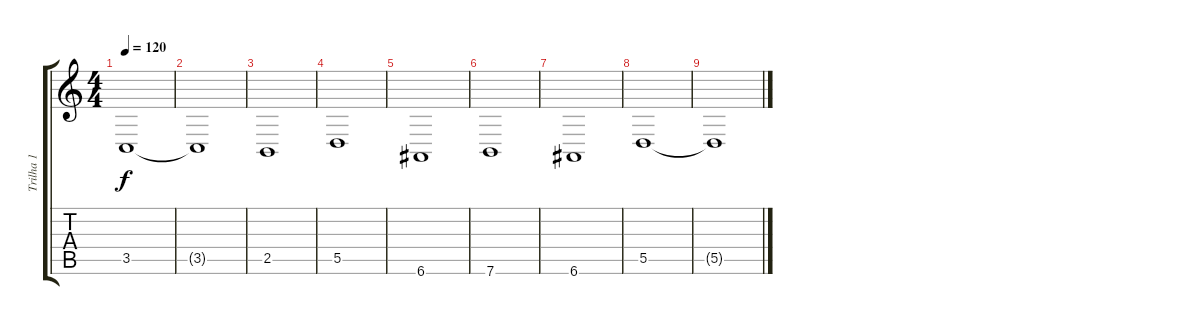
\track ("Trilha 1" "Trilha 1") {instrument stringensemble1}
\staff {score tabs}
\tuning (E4 B3 G3 D3 A2 E2) {hide}
\ts (4 4)
\tempo 120
\clef g2
\ks c
3.5.1{dy f} |
3.5{t}.1 |
2.5.1 |
5.5.1 |
6.6.1 |
7.6.1 |
6.6.1 |
5.5.1 |
5.5{t}.1
